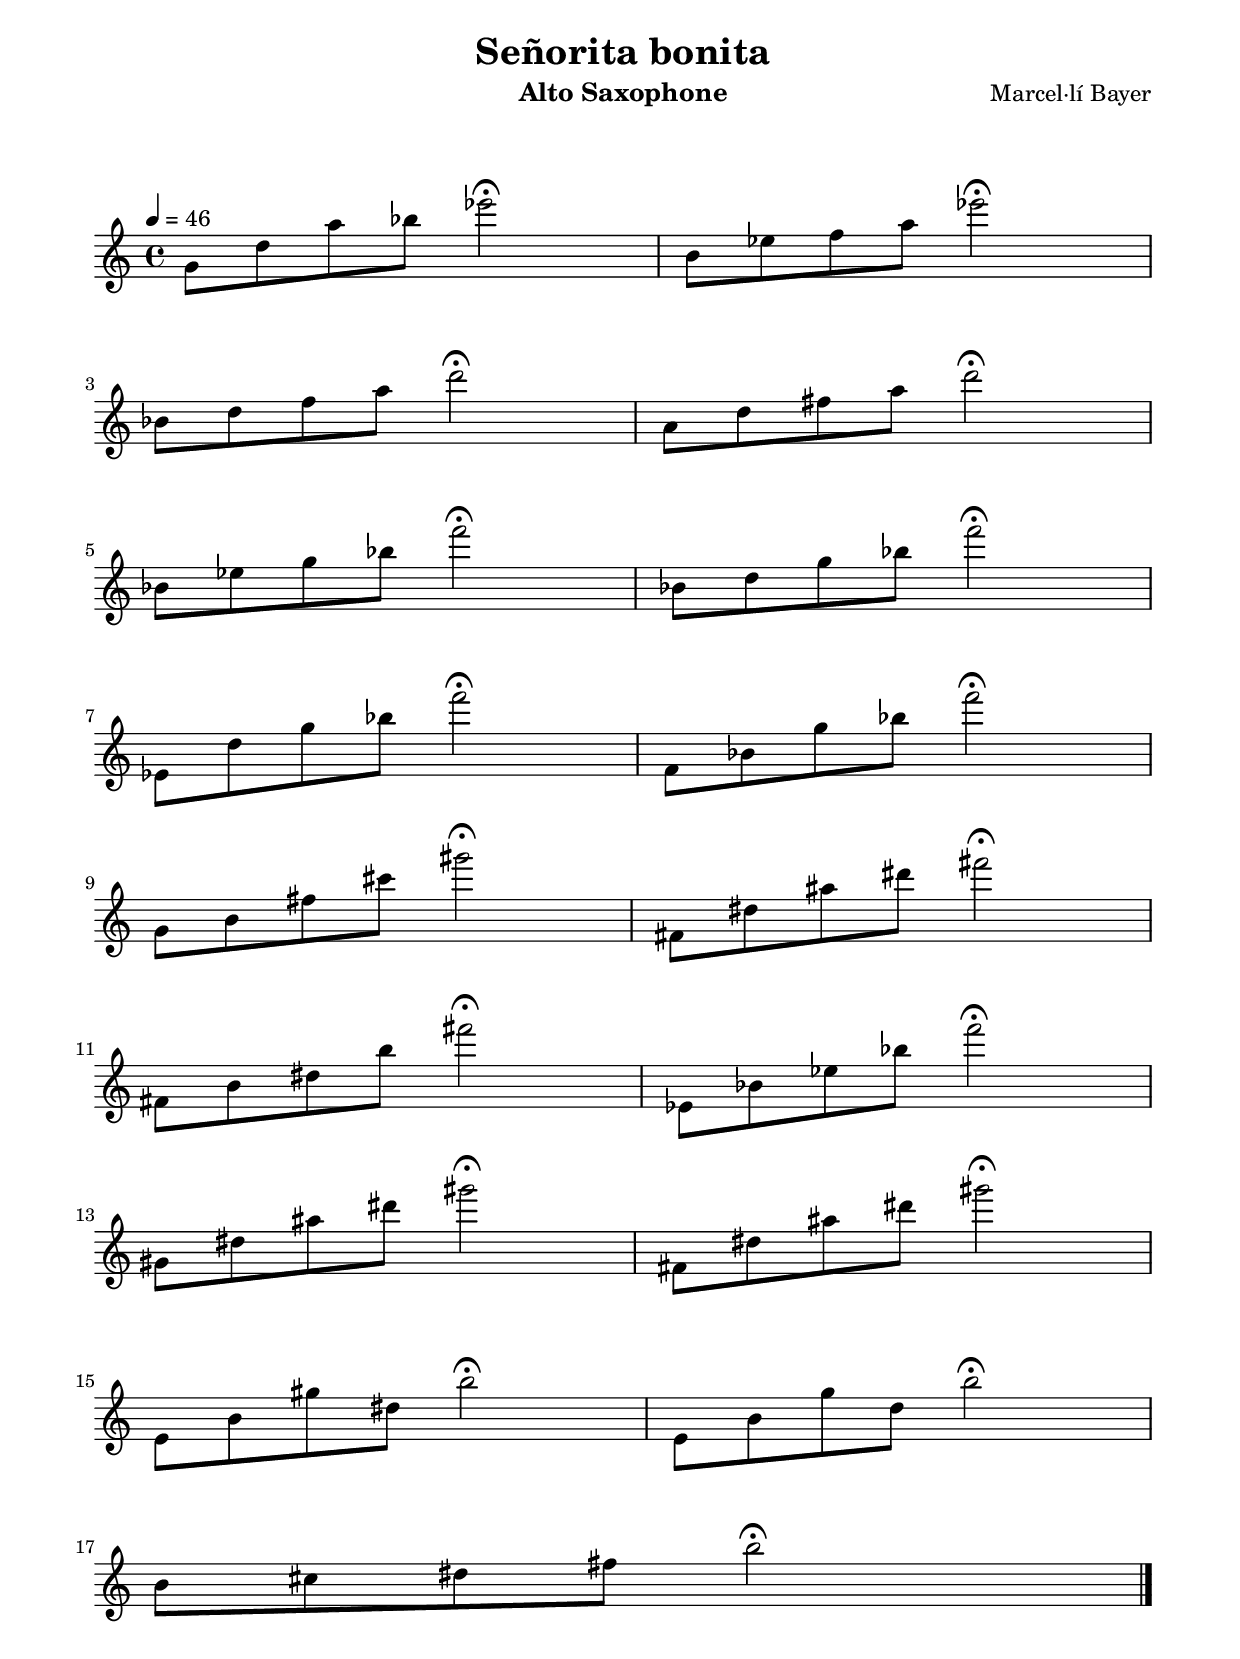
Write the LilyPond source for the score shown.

\version "2.18.2"

\include "../shared/common.ly"

\paper {
  system-system-spacing.basic-distance = #16
}

\header {
  title    = "Señorita bonita"
  composer = "Marcel·lí Bayer"
  instrument = "Alto Saxophone"
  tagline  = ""
}

\markup {
  \vspace #2
}

melody = \relative c'' {
  \clef treble
  \key c \major
  \time 4/4
  \tempo 4 = 46

  g8 d' a' bf ef2 \fermata | b,8 ef f a ef'2 \fermata | \break
  bf,8 d f a d2 \fermata | a,8 d fs a d2 \fermata | \break
  bf,8 ef g bf f'2 \fermata | bf,,8 d g bf f'2 \fermata | \break
  ef,,8 d' g bf f'2 \fermata | f,,8 bf g' bf f'2 \fermata | \break
  g,,8 b fs' cs' gs'2 \fermata | fs,,8 ds' as' ds fs2 \fermata | \break
  fs,,8 b ds b' fs'2 \fermata | ef,,8 bf' ef bf' f'2 \fermata | \break
  gs,,8 ds' as' ds gs2 \fermata | fs,,8 ds' as' ds gs2 \fermata | \break
  e,,8 b' gs' ds b'2 \fermata | e,,8 b' g' d b'2 \fermata | \break
  b,8 cs ds fs b2 \fermata | \bar "|." 
}

\score { \melody }
